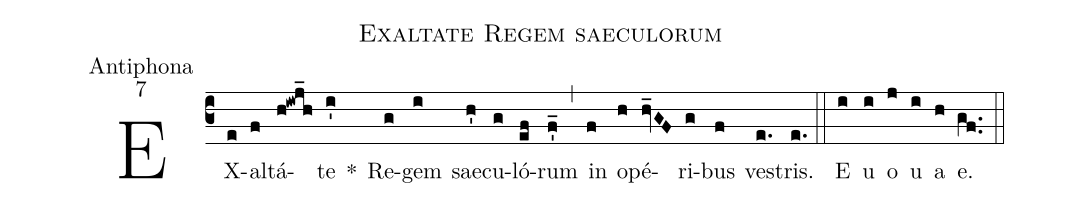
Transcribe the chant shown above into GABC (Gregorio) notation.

name:Exaltate Regem saeculorum;
office-part:Antiphona;
mode:7;
%%
(c3) EX(e)al(f)tá(h!iwj_h)te(i') *() Re(g)gem(i) sae(h')cu(g)ló(ef)rum(f'_) (,) in(f) o(h)pé(hv_GF)ri(g)bus(f) ve(e.)stris.(e.) (::) <eu>E(i) u(i) o(j) u(i) a(h) e.</eu>(gf..) (::)
